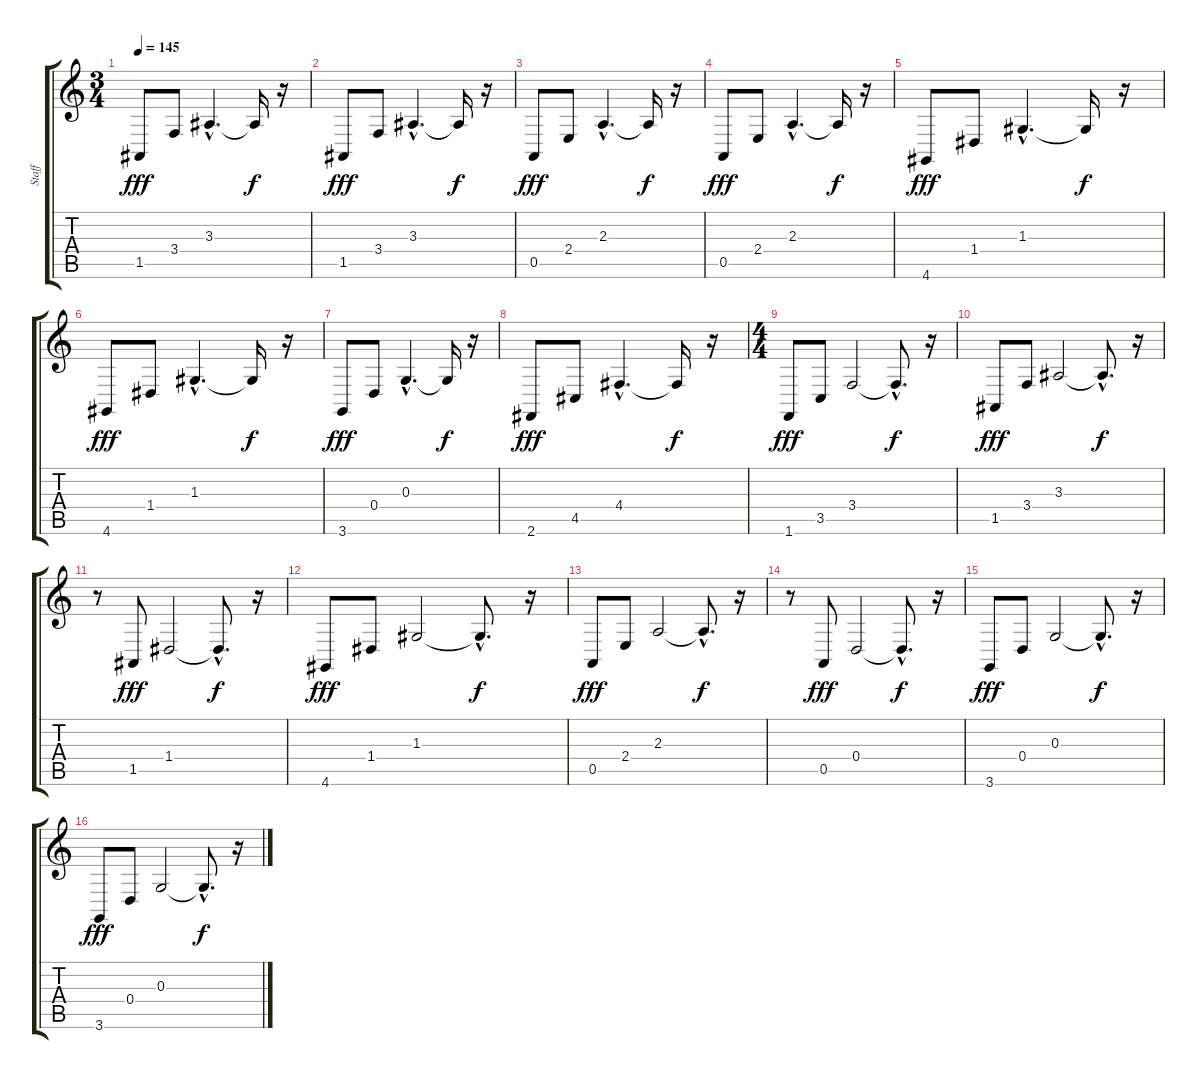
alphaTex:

\track ("Staff" "Staff") {instrument trombone}
\staff {score tabs}
\tuning (E4 B3 G3 D3 A2 E2) {hide}
\ts (3 4)
\tempo 145
\clef g2
\ks c
1.5.8{dy fff} 3.4.8 3.3{hac}.4{d} 3.3{t}.16{dy f} r.16 |
1.5.8{dy fff} 3.4.8 3.3{hac}.4{d} 3.3{t}.16{dy f} r.16 |
0.5.8{dy fff} 2.4.8 2.3{hac}.4{d} 2.3{t}.16{dy f} r.16 |
0.5.8{dy fff} 2.4.8 2.3{hac}.4{d} 2.3{t}.16{dy f} r.16 |
4.6.8{dy fff} 1.4.8 1.3{hac}.4{d} 1.3{t}.16{dy f} r.16 |
4.6.8{dy fff} 1.4.8 1.3{hac}.4{d} 1.3{t}.16{dy f} r.16 |
3.6.8{dy fff} 0.4.8 0.3{hac}.4{d} 0.3{t}.16{dy f} r.16 |
2.6.8{dy fff} 4.5.8 4.4{hac}.4{d} 4.4{t}.16{dy f} r.16 |
\ts (4 4)
1.6.8{dy fff} 3.5.8 3.4.2 3.4{hac t}.8{d dy f} r.16 |
1.5.8{dy fff} 3.4.8 3.3.2 3.3{hac t}.8{d dy f} r.16 |
r.8 1.5.8{dy fff} 1.4.2 1.4{hac t}.8{d dy f} r.16 |
4.6.8{dy fff} 1.4.8 1.3.2 1.3{hac t}.8{d dy f} r.16 |
0.5.8{dy fff} 2.4.8 2.3.2 2.3{hac t}.8{d dy f} r.16 |
r.8 0.5.8{dy fff} 0.4.2 0.4{hac t}.8{d dy f} r.16 |
3.6.8{dy fff} 0.4.8 0.3.2 0.3{hac t}.8{d dy f} r.16 |
3.6.8{dy fff} 0.4.8 0.3.2 0.3{hac t}.8{d dy f} r.16
